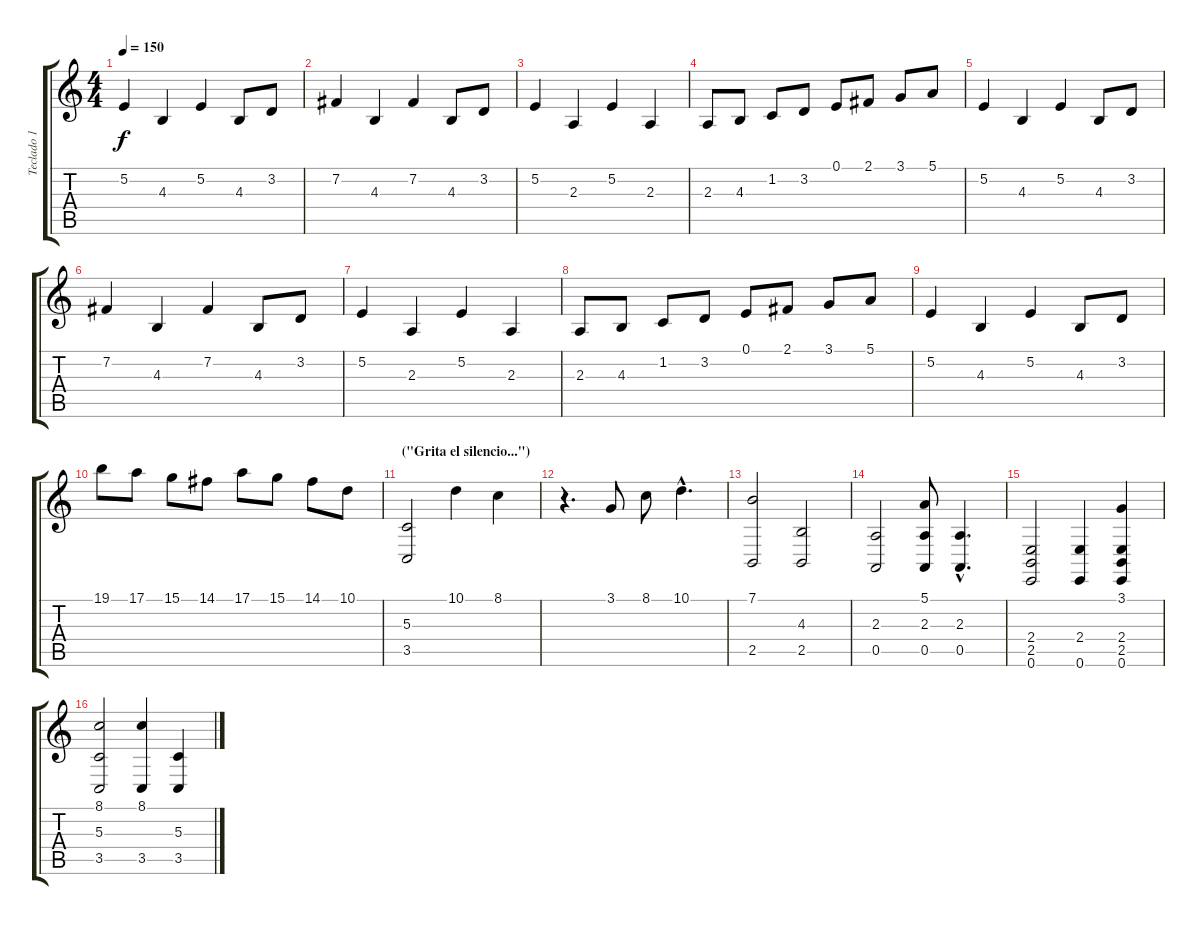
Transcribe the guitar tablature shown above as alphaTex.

\track ("Teclado 1" "Teclado 1") {instrument acousticgrandpiano}
\staff {score tabs}
\tuning (E4 B3 G3 D3 A2 E2) {hide}
\ts (4 4)
\tempo 150
\clef g2
\ks c
5.2.4{dy f volume 10} 4.3.4 5.2.4 4.3.8 3.2.8 |
7.2.4 4.3.4 7.2.4 4.3.8 3.2.8 |
5.2.4 2.3.4 5.2.4 2.3.4 |
2.3.8 4.3.8 1.2.8 3.2.8 0.1.8 2.1.8 3.1.8 5.1.8 |
5.2.4 4.3.4 5.2.4 4.3.8 3.2.8 |
7.2.4 4.3.4 7.2.4 4.3.8 3.2.8 |
5.2.4 2.3.4 5.2.4 2.3.4 |
2.3.8 4.3.8 1.2.8 3.2.8 0.1.8 2.1.8 3.1.8 5.1.8 |
5.2.4 4.3.4 5.2.4 4.3.8 3.2.8 |
19.1.8 17.1.8 15.1.8 14.1.8 17.1.8 15.1.8 14.1.8 10.1.8 |
\section ("" "(\"Grita el silencio...\")")
(5.3 3.5).2 10.1.4 8.1.4 |
r.4{d} 3.1.8 8.1.8 10.1{hac}.4{d} |
(7.1 2.5).2 (4.3 2.5).2 |
(2.3 0.5).2 (5.1 2.3 0.5).8 (2.3{hac} 0.5{hac}).4{d} |
(2.4 2.5 0.6).2 (2.4 0.6).4 (3.1 2.4 2.5 0.6).4 |
(8.1 5.3 3.5).2 (8.1 3.5).4 (5.3 3.5).4
